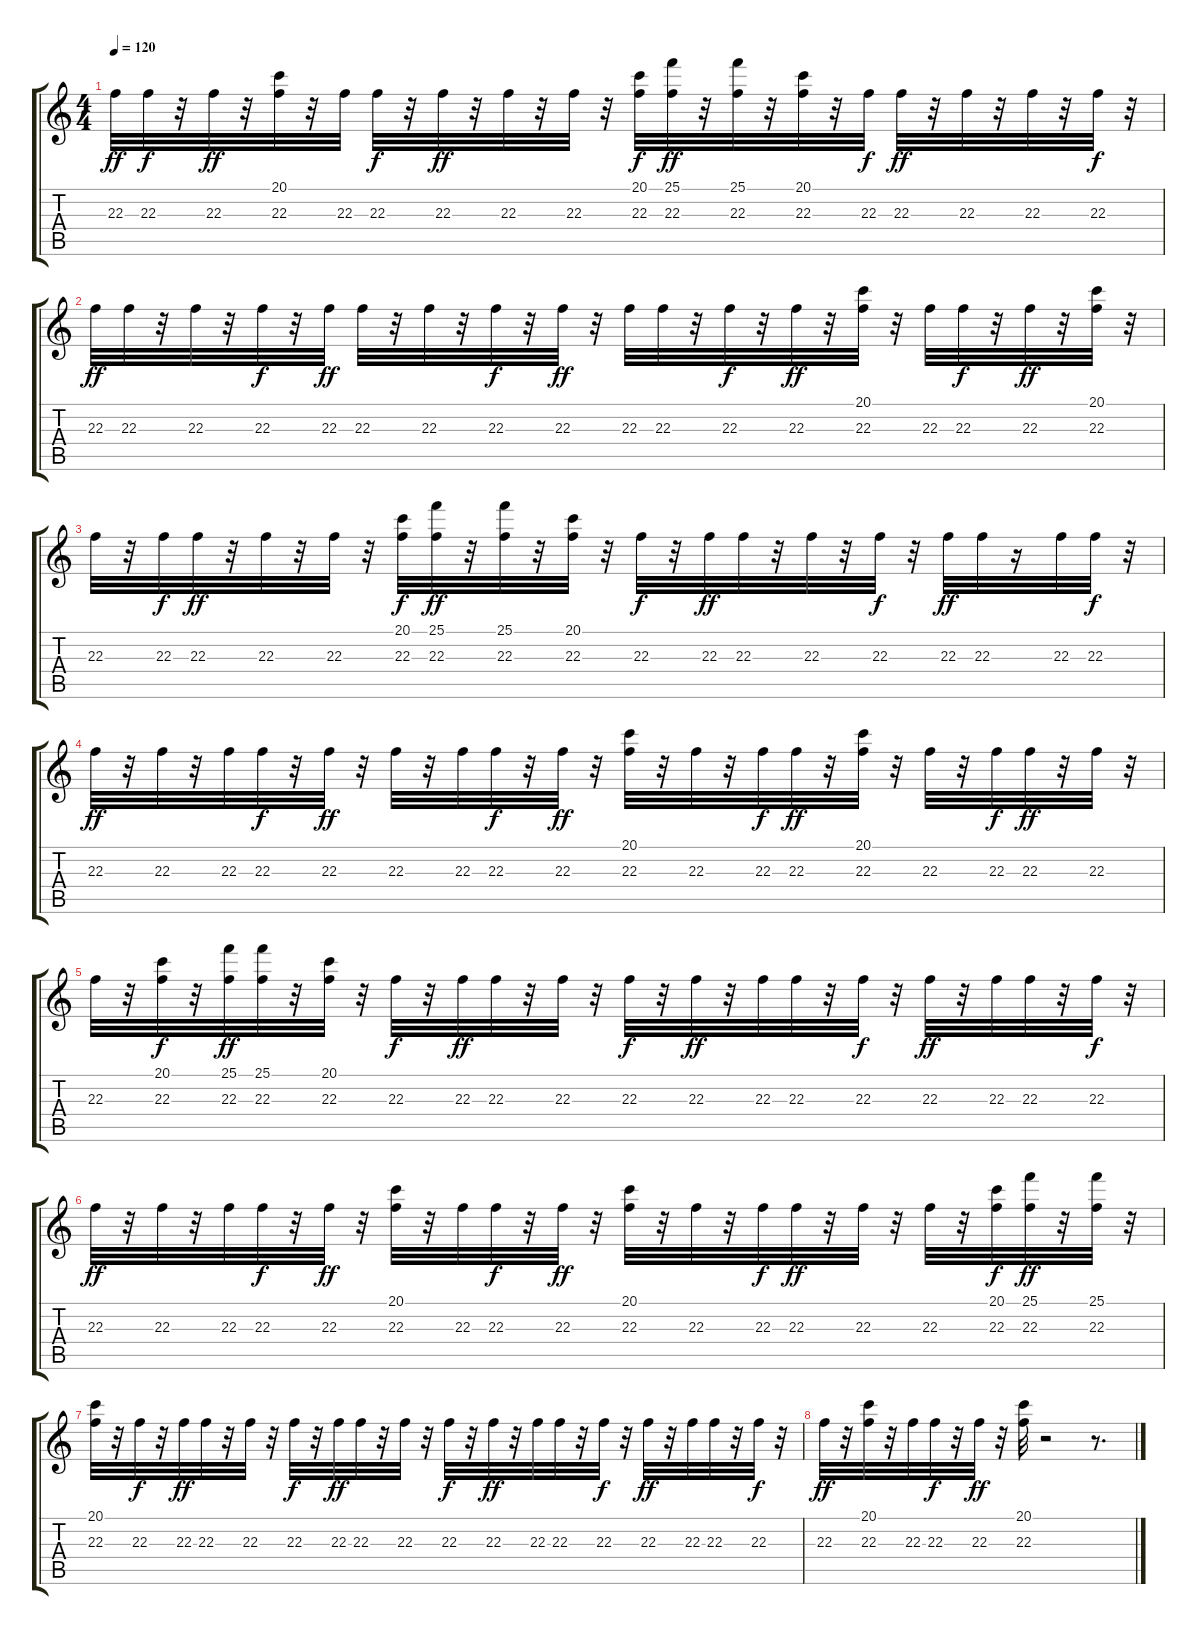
\track "" {instrument ocarina}
\staff {score tabs}
\tuning (E4 B3 G3 D3 A2 E2) {hide}
\ts (4 4)
\tempo 120
\clef g2
\ks c
22.3.32{dy ff} 22.3.32{dy f} r.32 22.3.32{dy ff} r.32 (20.1 22.3).32 r.32 22.3.32 22.3.32{dy f} r.32 22.3.32{dy ff} r.32 22.3.32 r.32 22.3.32 r.32 (20.1 22.3).32{dy f} (25.1 22.3).32{dy ff} r.32 (25.1 22.3).32 r.32 (20.1 22.3).32 r.32 22.3.32{dy f} 22.3.32{dy ff} r.32 22.3.32 r.32 22.3.32 r.32 22.3.32{dy f} r.32 |
22.3.32{dy ff} 22.3.32 r.32 22.3.32 r.32 22.3.32{dy f} r.32 22.3.32{dy ff} 22.3.32 r.32 22.3.32 r.32 22.3.32{dy f} r.32 22.3.32{dy ff} r.32 22.3.32 22.3.32 r.32 22.3.32{dy f} r.32 22.3.32{dy ff} r.32 (20.1 22.3).32 r.32 22.3.32 22.3.32{dy f} r.32 22.3.32{dy ff} r.32 (20.1 22.3).32 r.32 |
22.3.32 r.32 22.3.32{dy f} 22.3.32{dy ff} r.32 22.3.32 r.32 22.3.32 r.32 (20.1 22.3).32{dy f} (25.1 22.3).32{dy ff} r.32 (25.1 22.3).32 r.32 (20.1 22.3).32 r.32 22.3.32{dy f} r.32 22.3.32{dy ff} 22.3.32 r.32 22.3.32 r.32 22.3.32{dy f} r.32 22.3.32{dy ff} 22.3.32 r.16 22.3.32 22.3.32{dy f} r.32 |
22.3.32{dy ff} r.32 22.3.32 r.32 22.3.32 22.3.32{dy f} r.32 22.3.32{dy ff} r.32 22.3.32 r.32 22.3.32 22.3.32{dy f} r.32 22.3.32{dy ff} r.32 (20.1 22.3).32 r.32 22.3.32 r.32 22.3.32{dy f} 22.3.32{dy ff} r.32 (20.1 22.3).32 r.32 22.3.32 r.32 22.3.32{dy f} 22.3.32{dy ff} r.32 22.3.32 r.32 |
22.3.32 r.32 (20.1 22.3).32{dy f} r.32 (25.1 22.3).32{dy ff} (25.1 22.3).32 r.32 (20.1 22.3).32 r.32 22.3.32{dy f} r.32 22.3.32{dy ff} 22.3.32 r.32 22.3.32 r.32 22.3.32{dy f} r.32 22.3.32{dy ff} r.32 22.3.32 22.3.32 r.32 22.3.32{dy f} r.32 22.3.32{dy ff} r.32 22.3.32 22.3.32 r.32 22.3.32{dy f} r.32 |
22.3.32{dy ff} r.32 22.3.32 r.32 22.3.32 22.3.32{dy f} r.32 22.3.32{dy ff} r.32 (20.1 22.3).32 r.32 22.3.32 22.3.32{dy f} r.32 22.3.32{dy ff} r.32 (20.1 22.3).32 r.32 22.3.32 r.32 22.3.32{dy f} 22.3.32{dy ff} r.32 22.3.32 r.32 22.3.32 r.32 (20.1 22.3).32{dy f} (25.1 22.3).32{dy ff} r.32 (25.1 22.3).32 r.32 |
(20.1 22.3).32 r.32 22.3.32{dy f} r.32 22.3.32{dy ff} 22.3.32 r.32 22.3.32 r.32 22.3.32{dy f} r.32 22.3.32{dy ff} 22.3.32 r.32 22.3.32 r.32 22.3.32{dy f} r.32 22.3.32{dy ff} r.32 22.3.32 22.3.32 r.32 22.3.32{dy f} r.32 22.3.32{dy ff} r.32 22.3.32 22.3.32 r.32 22.3.32{dy f} r.32 |
22.3.32{dy ff} r.32 (20.1 22.3).32 r.32 22.3.32 22.3.32{dy f} r.32 22.3.32{dy ff} r.32 (20.1 22.3).32 r.2 r.8{d}
